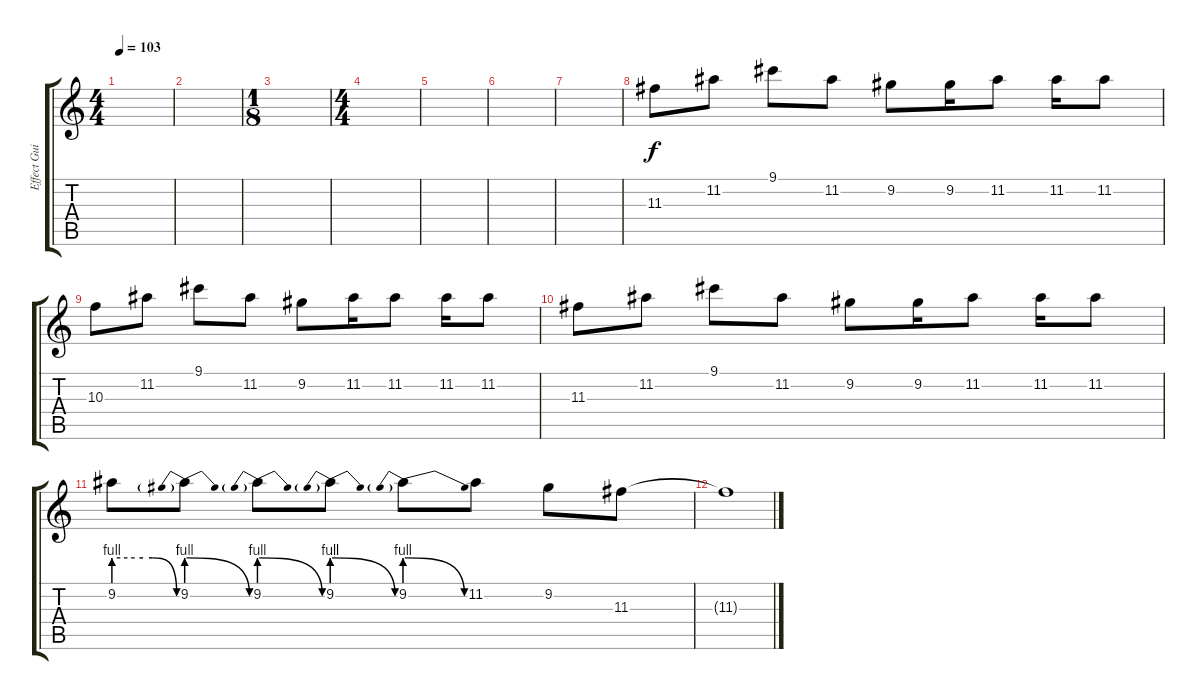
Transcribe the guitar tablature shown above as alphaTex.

\track ("Effect Guitar" "Effect Gui") {instrument distortionguitar}
\staff {score tabs}
\tuning (E4 B3 G3 D3 A2 E2) {hide}
\ts (4 4)
\tempo 103
\clef g2
\ks c
|
|
\ts (1 8)
|
\ts (4 4)
|
|
|
|
11.3.8 11.2.8 9.1.8 11.2.8 9.2.8 9.2.16 11.2.8 11.2.16 11.2.8 |
10.3.8 11.2.8 9.1.8 11.2.8 9.2.8 11.2.16 11.2.8 11.2.16 11.2.8 |
11.3.8 11.2.8 9.1.8 11.2.8 9.2.8 9.2.16 11.2.8 11.2.16 11.2.8 |
9.2{be (custom 0 4 20 4 28 4 37 4 60 0)}.8 9.2{be (prebendrelease 0 4 60 0)}.8 9.2{be (prebendrelease 0 4 60 0)}.8 9.2{be (prebendrelease 0 4 60 0)}.8 9.2{be (prebendrelease 0 4 60 0)}.8 11.2.8 9.2.8 11.3.8 |
11.3{t}.1{volume 2}
